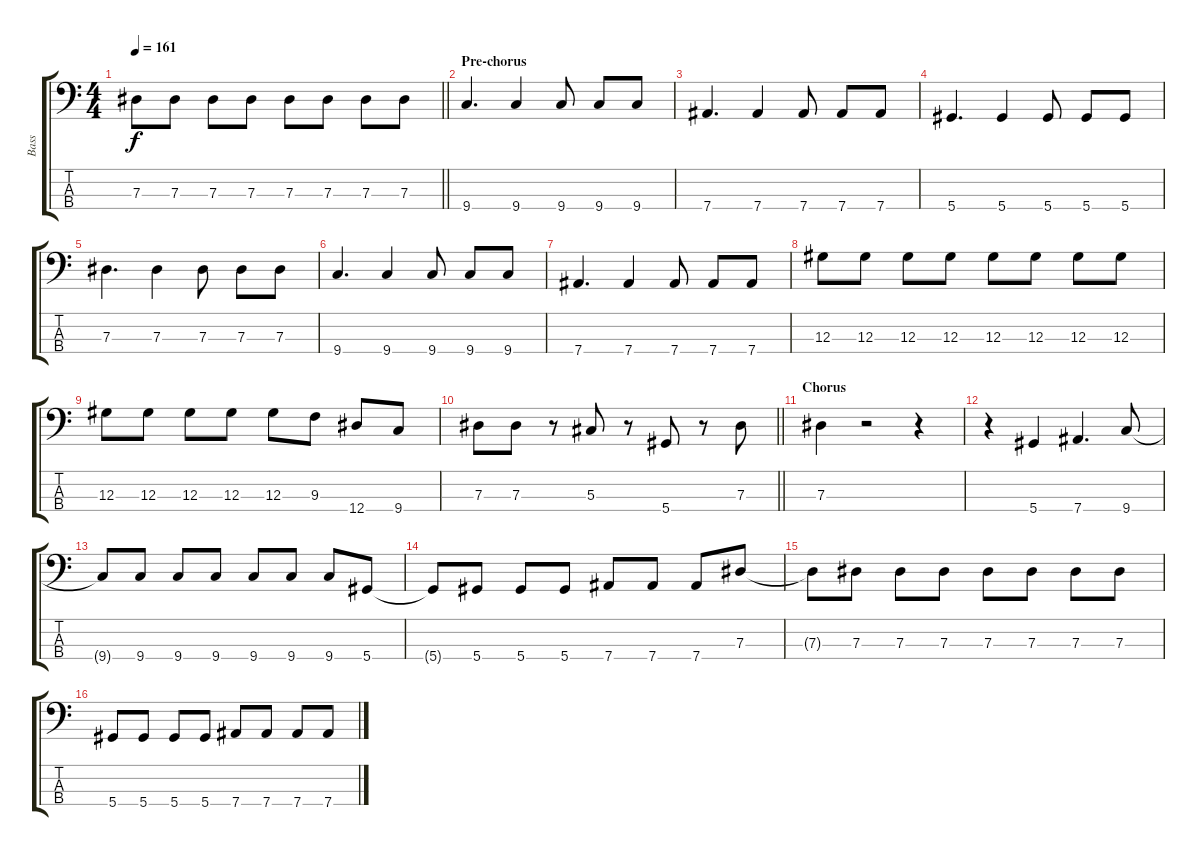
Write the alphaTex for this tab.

\track ("Bass" "Bass") {instrument electricbasspick}
\staff {score tabs}
\tuning (Gb2 Db2 Ab1 Eb1) {hide}
\ts (4 4)
\tempo 161
\clef f4
\barLineRight lightlight
\ks c
7.3.8{dy f} 7.3.8 7.3.8 7.3.8 7.3.8 7.3.8 7.3.8 7.3.8 |
\section ("" "Pre-chorus")
9.4.4{d} 9.4.4 9.4.8 9.4.8 9.4.8 |
7.4.4{d} 7.4.4 7.4.8 7.4.8 7.4.8 |
5.4.4{d} 5.4.4 5.4.8 5.4.8 5.4.8 |
7.3.4{d} 7.3.4 7.3.8 7.3.8 7.3.8 |
9.4.4{d} 9.4.4 9.4.8 9.4.8 9.4.8 |
7.4.4{d} 7.4.4 7.4.8 7.4.8 7.4.8 |
12.3.8 12.3.8 12.3.8 12.3.8 12.3.8 12.3.8 12.3.8 12.3.8 |
12.3.8 12.3.8 12.3.8 12.3.8 12.3.8 9.3.8 12.4.8 9.4.8 |
\barLineRight lightlight
7.3.8 7.3.8 r.8 5.3.8 r.8 5.4.8 r.8 7.3.8 |
\section ("" "Chorus")
7.3.4 r.2 r.4 |
r.4 5.4.4 7.4.4{d} 9.4.8 |
9.4{t}.8 9.4.8 9.4.8 9.4.8 9.4.8 9.4.8 9.4.8 5.4.8 |
5.4{t}.8 5.4.8 5.4.8 5.4.8 7.4.8 7.4.8 7.4.8 7.3.8 |
7.3{t}.8 7.3.8 7.3.8 7.3.8 7.3.8 7.3.8 7.3.8 7.3.8 |
5.4.8 5.4.8 5.4.8 5.4.8 7.4.8 7.4.8 7.4.8 7.4.8
